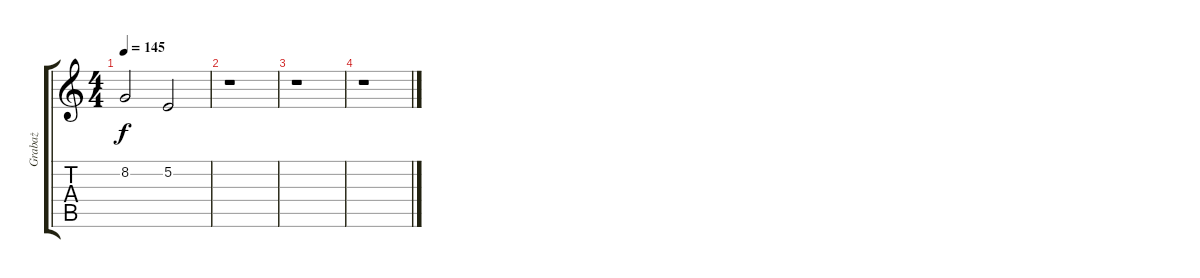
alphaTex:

\track ("Grabaż" "Grabaż") {instrument lead6voice}
\staff {score tabs}
\tuning (E4 B3 G3 D3 A2 E2) {hide}
\ts (4 4)
\tempo 145
\clef g2
\ks c
8.2.2{dy f} 5.2.2 |
r.1 |
r.1 |
r.1
